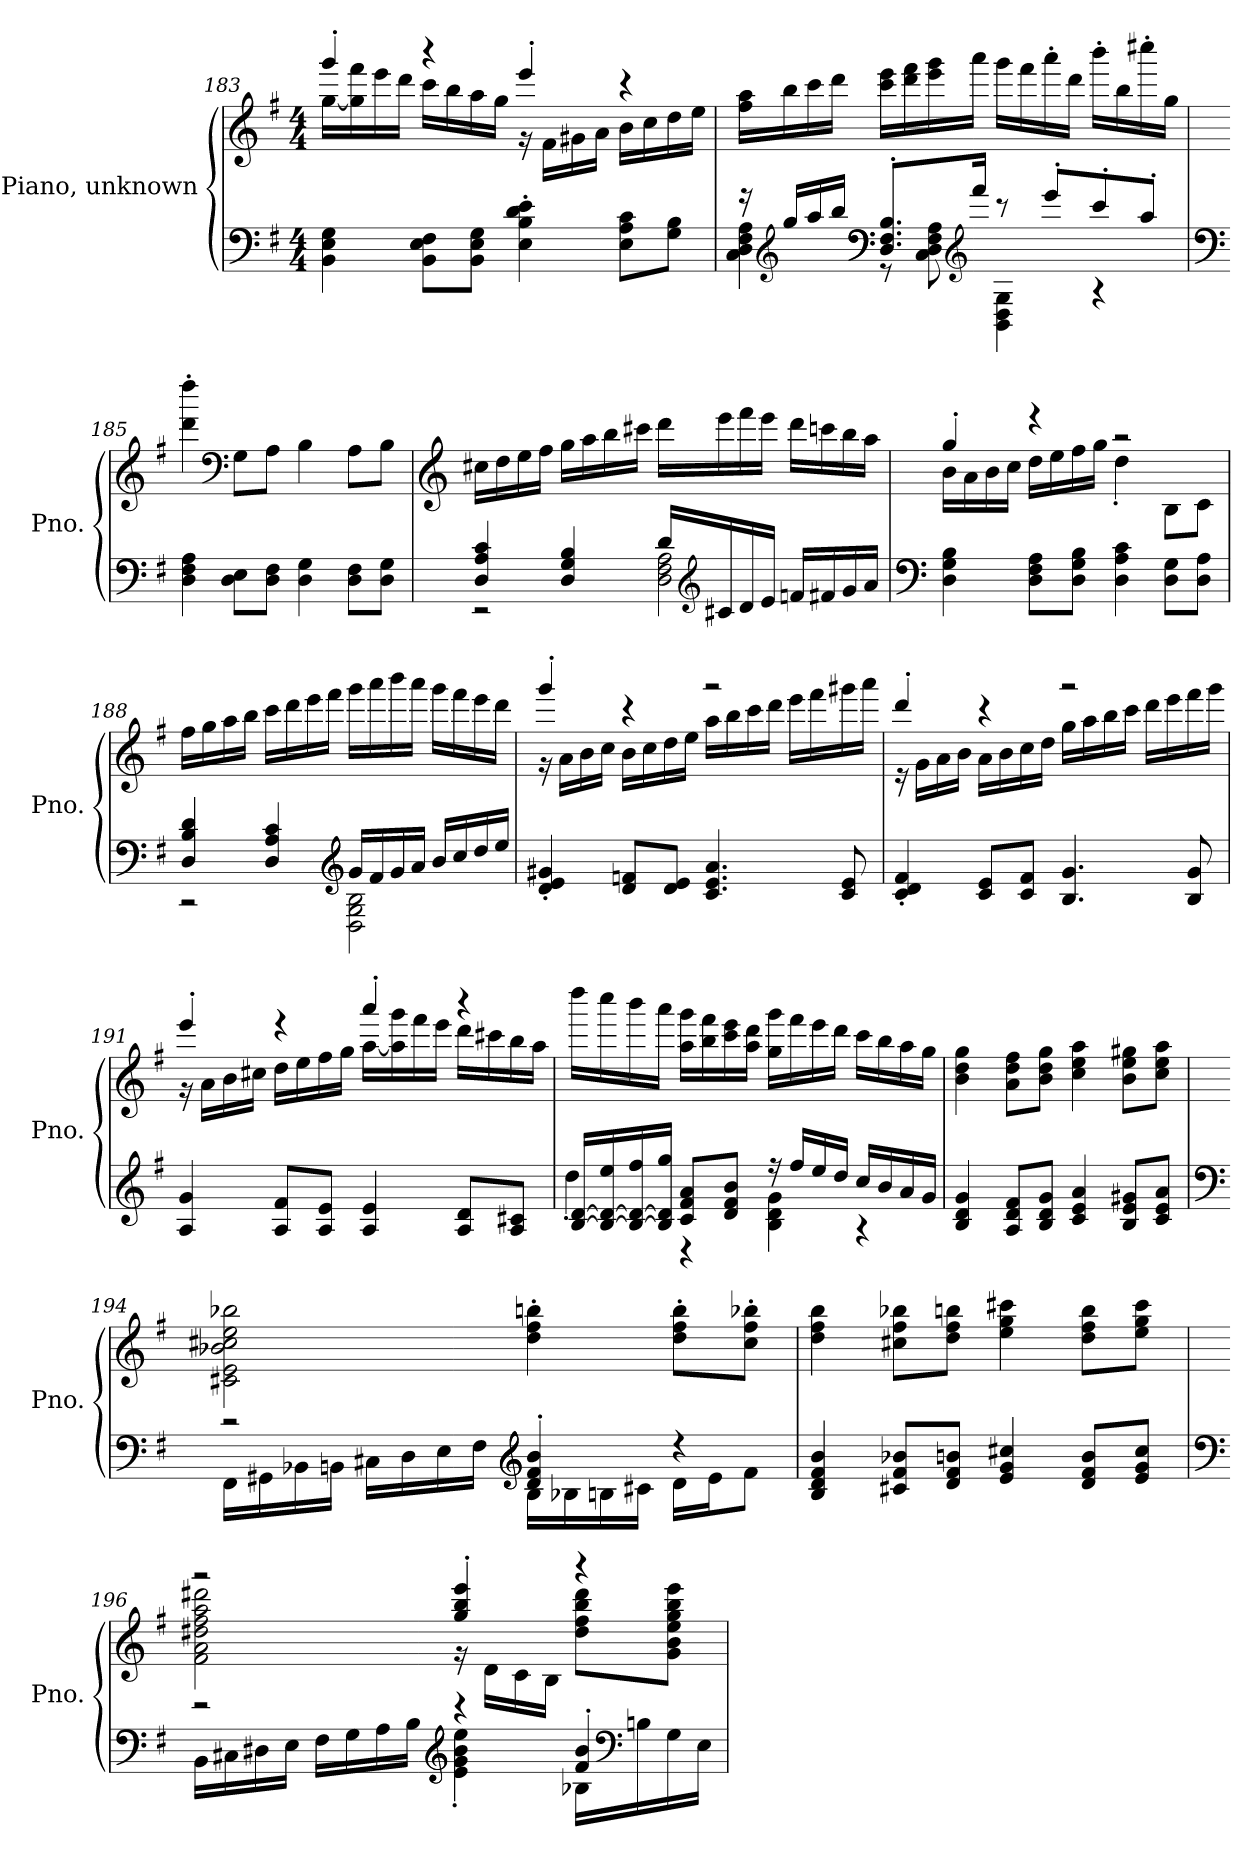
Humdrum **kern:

**kern	**kern
*part1	*part1
*staff2	*staff1
*I"Piano, unknown	*
*I'Pno.	*
*clefF4	*clefG2
*k[f#]	*k[f#]
*M4/4	*M4/4
=183	=183
*	*^
4BB\ 4E\ 4G\	4ggg'/	[16gg\LL
.	.	16gg\] 16fff#\
.	.	16eee\
.	.	16ddd\JJ
8BB\ 8E\ 8F#\L	4r	16ccc\LL
.	.	16bb\
8BB\ 8E\ 8G\J	.	16aa\
.	.	16gg\JJ
4E\' 4B\' 4d\' 4e\'	4eee'/	16r
.	.	16f#\LL
.	.	16g#X\
.	.	16a\JJ
8E\ 8A\ 8c\L	4r	16b\LL
.	.	16cc\
8G\ 8B\J	.	16dd\
.	.	16ee\JJ
*	*v	*v
!!LO:LB:g=z
=184	=184
*^	*
16r	4C\ 4D\ 4F#\ 4A\	16ff#\ 16aa\LL
*clefG2	*	*
16gg/LL	.	16bb\
16aa/	.	16ccc\
16bb/JJ	.	16ddd\JJ
*clefF4	*	*
8.D/' 8.F#/' 8.B/'L	8r	16ccc\ 16eee\LL
.	.	16ddd\ 16fff#\
.	8C\ 8D\ 8F#\ 8A\	16eee\ 16ggg\
*clefG2	*	*
16fff#/Jk	.	16aaa\JJ
8r	4BB\ 4D\ 4G\	16ggg\LL
.	.	16fff#\
8eee'/L	.	16aaa'\
.	.	16ddd\JJ
8ccc'/	4r	16bbb'\LL
.	.	16bb\
8aa'/J	.	16cccc#X'\
.	.	16gg\JJ
*v	*v	*
=185	=185
*clefF4	*
4D\ 4F#\ 4A\	4ddd\' 4dddd\'
*	*clefF4
8D\ 8E\L	8G\L
8D\ 8F#\J	8A\J
4D\ 4G\	4B\
8D\ 8F#\L	8A\L
8D\ 8G\J	8B\J
!!LO:LB:g=z
=186	=186
*	*clefG2
*^	*
4D/ 4A/ 4c/	2r	16cc#X\LL
.	.	16dd\
.	.	16ee\
.	.	16ff#\JJ
4D/ 4G/ 4B/	.	16gg\LL
.	.	16aa\
.	.	16bb\
.	.	16ccc#X\JJ
16d/LL	2D\ 2F#\ 2A\	16ddd\LL
*clefG2	*	*
16c#X/	.	16eee\
16d/	.	16fff#\
16e/JJ	.	16eee\JJ
16fn/LL	.	16ddd\LL
16f#X/	.	16cccn\
16g/	.	16bb\
16a/JJ	.	16aa\JJ
*v	*v	*
=187	=187
*clefF4	*
*	*^
4D\ 4G\ 4B\	4gg'/	16b\LL
.	.	16a\
.	.	16b\
.	.	16cc\JJ
8D\ 8F#\ 8A\L	4r	16dd\LL
.	.	16ee\
8D\ 8G\ 8B\J	.	16ff#\
.	.	16gg\JJ
4D\ 4A\ 4c\	2r	4dd'\
8D\ 8G\L	.	8B\L
8D\ 8A\J	.	8c\J
*	*v	*v
!!LO:LB:g=z
=188	=188
*^	*
4D/ 4B/ 4d/	2r	16ff#\LL
.	.	16gg\
.	.	16aa\
.	.	16bb\JJ
4D/ 4A/ 4c/	.	16ccc\LL
.	.	16ddd\
.	.	16eee\
.	.	16fff#\JJ
*clefG2	*	*
16g/LL	2D\ 2G\ 2B\	16ggg\LL
16f#/	.	16aaa\
16g/	.	16bbb\
16a/JJ	.	16aaa\JJ
16b/LL	.	16ggg\LL
16cc/	.	16fff#\
16dd/	.	16eee\
16ee/JJ	.	16ddd\JJ
*v	*v	*
=189	=189
*	*^
4d/' 4e/' 4g#X/'	4ggg'/	16r
.	.	16a\LL
.	.	16b\
.	.	16cc\JJ
8d/ 8fn/L	4r	16b\LL
.	.	16cc\
8d/ 8e/J	.	16dd\
.	.	16ee\JJ
4.c/ 4.e/ 4.a/	2r	16aa\LL
.	.	16bb\
.	.	16ccc\
.	.	16ddd\JJ
.	.	16eee\LL
.	.	16fff#\
8c/ 8e/	.	16ggg#X\
.	.	16aaa\JJ
!!LO:PB:g=z	!!
=190	=190	=190
4c/' 4d/' 4f#/'	4ddd'/	16r
.	.	16g\LL
.	.	16a\
.	.	16b\JJ
8c/ 8e/L	4r	16a\LL
.	.	16b\
8c/ 8f#/J	.	16cc\
.	.	16dd\JJ
4.B/ 4.g/	2r	16gg\LL
.	.	16aa\
.	.	16bb\
.	.	16ccc\JJ
.	.	16ddd\LL
.	.	16eee\
8B/ 8g/	.	16fff#\
.	.	16ggg\JJ
=191	=191	=191
4A/ 4g/	4eee'/	16r
.	.	16a\LL
.	.	16b\
.	.	16cc#X\JJ
8A/ 8f#/L	4r	16dd\LL
.	.	16ee\
8A/ 8e/J	.	16ff#\
.	.	16gg\JJ
4A/ 4e/	4aaa'/	[16aa\LL
.	.	16aa\] 16ggg\
.	.	16fff#\
.	.	16eee\JJ
8A/ 8d/L	4r	16ddd\LL
.	.	16ccc#X\
8A/ 8c#X/J	.	16bb\
.	.	16aa\JJ
*	*v	*v
!!LO:LB:g=z
=192	=192
*^	*
[16B/ [16d/LL	4dd'\	16dddd\LL
16B/_ 16d/_ 16ee/	.	16cccc\
16B/_ 16d/_ 16ff#/	.	16bbb\
16B/] 16d/] 16gg/JJ	.	16aaa\JJ
8c/ 8f#/ 8a/L	4r	16aa\ 16ggg\LL
.	.	16bb\ 16fff#\
8d/ 8f#/ 8b/J	.	16ccc\ 16eee\
.	.	16aa\ 16ddd\JJ
16r	4B\ 4d\ 4g\	16gg\ 16ggg\LL
16ff#/LL	.	16fff#\
16ee/	.	16eee\
16dd/JJ	.	16ddd\JJ
16cc/LL	4r	16ccc\LL
16b/	.	16bb\
16a/	.	16aa\
16g/JJ	.	16gg\JJ
*v	*v	*
=193	=193
4B/ 4d/ 4g/	4b\ 4dd\ 4gg\
8A/ 8d/ 8f#/L	8a\ 8dd\ 8ff#\L
8B/ 8d/ 8g/J	8b\ 8dd\ 8gg\J
4c/ 4e/ 4a/	4cc\ 4ee\ 4aa\
8B/ 8e/ 8g#X/L	8b\ 8ee\ 8gg#X\L
8c/ 8e/ 8a/J	8cc\ 8ee\ 8aa\J
!!LO:LB:g=z
=194	=194
*clefF4	*
*^	*
2r	16FF#\LL	2c#X\ 2e\ 2b-X\ 2cc#X\ 2ee\ 2bb-X\
.	16GG#X\	.
.	16BB-X\	.
.	16BBn\JJ	.
.	16C#X\LL	.
.	16D\	.
.	16E\	.
.	16F#\JJ	.
*clefG2	*	*
4d/' 4f#/' 4b/'	16B\LL	4dd\' 4ff#\' 4bbn\'
.	16B-X\	.
.	16Bn\	.
.	16c#X\JJ	.
4r	16d\LL	8dd\' 8ff#\' 8bb\'L
.	16e\J	.
.	8f#\J	8cc#\' 8ff#\' 8bb-X\'J
*v	*v	*
=195	=195
4B/ 4d/ 4f#/ 4b/	4dd\ 4ff#\ 4bb\
8c#X/ 8f#/ 8b-X/L	8cc#X\ 8ff#\ 8bb-X\L
8d/ 8f#/ 8bn/J	8dd\ 8ff#\ 8bbn\J
4e/ 4g/ 4cc#X/	4ee\ 4gg\ 4ccc#X\
8d/ 8f#/ 8b/L	8dd\ 8ff#\ 8bb\L
8e/ 8g/ 8cc#/J	8ee\ 8gg\ 8ccc#\J
!!LO:LB:g=z
=196	=196
*clefF4	*
*^	*^
2r	16BB\LL	2r	2f#\ 2a\ 2dd#X\ 2ff#\ 2aa\ 2ddd#X\
.	16C#X\	.	.
.	16D#X\	.	.
.	16E\JJ	.	.
.	16F#\LL	.	.
.	16G\	.	.
.	16A\	.	.
.	16B\JJ	.	.
*clefG2	*	*	*
4r	4e\' 4g\' 4b\' 4ee\'	4gg/' 4bb/' 4eee/'	16r
.	.	.	16d\LL
.	.	.	16c\
.	.	.	16B\JJ
4f#/' 4b/'	16B-X\LL	4r	8dd#\ 8ff#\ 8bb\ 8ddd#\L
*clefF4	*	*	*
.	16Bn\	.	.
.	16G\	.	8g\ 8b\ 8ee\ 8gg\ 8bb\ 8eee\J
.	16E\JJ	.	.
*v	*v	*	*
*	*v	*v
=	=
*-	*-
